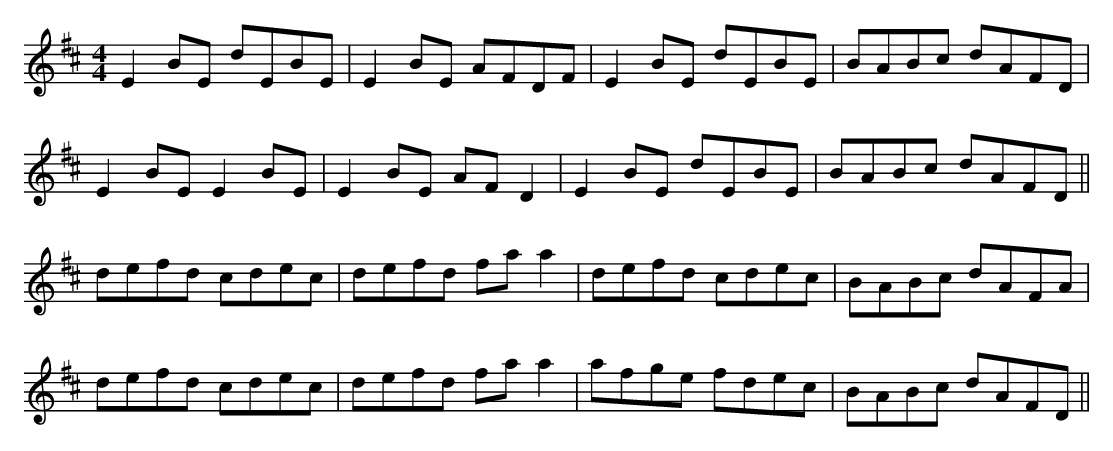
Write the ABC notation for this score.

X:1
M:4/4
K:Edor
E2BE dEBE|E2BE AFDF|E2BE dEBE|BABc dAFD|
E2BE E2 BE|E2 BE AF D2|E2BE dEBE|BABc dAFD||
defd cdec|defd fa a2|defd cdec|BABc dAFA|
defd cdec|defd fa a2|afge fdec|BABc dAFD||
